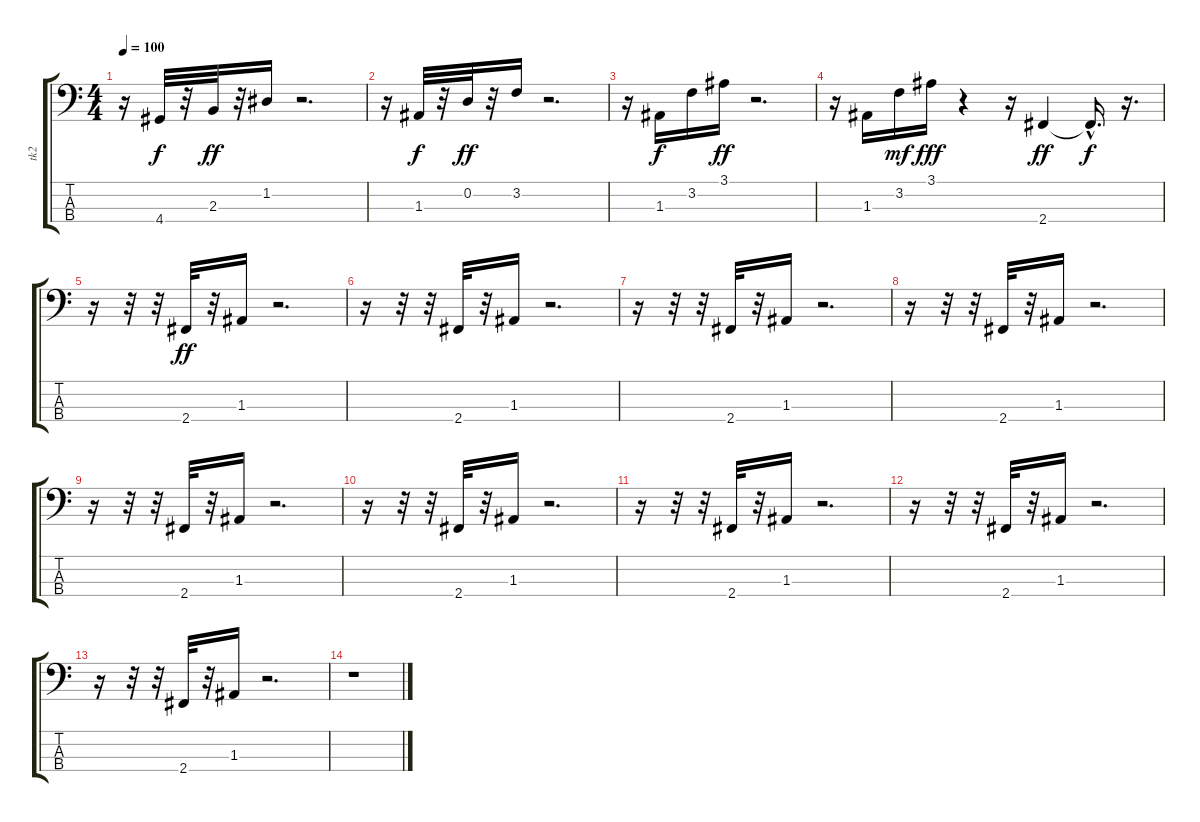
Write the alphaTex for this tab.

\track ("tk2" "tk2") {instrument electricbassfinger}
\staff {score tabs}
\tuning (G2 D2 A1 E1) {hide}
\ts (4 4)
\tempo 100
\clef f4
\ks c
r.16{dy ff} 4.4.32{dy f} r.32 2.3.32{dy ff} r.32 1.2.16 r.2{d} |
r.16 1.3.32{dy f} r.32 0.2.32{dy ff} r.32 3.2.16 r.2{d} |
r.16 1.3.16{dy f} 3.2.16 3.1.16{dy ff} r.2{d} |
r.16 1.3.16 3.2.16{dy mf} 3.1.16{dy fff} r.4 r.16 2.4.4{dy ff} 2.4{hac t}.16{d dy f} r.16{d} |
r.16 r.32 r.32 2.4.32{dy ff} r.32 1.3.16 r.2{d} |
r.16 r.32 r.32 2.4.32 r.32 1.3.16 r.2{d} |
r.16 r.32 r.32 2.4.32 r.32 1.3.16 r.2{d} |
r.16 r.32 r.32 2.4.32 r.32 1.3.16 r.2{d} |
r.16 r.32 r.32 2.4.32 r.32 1.3.16 r.2{d} |
r.16 r.32 r.32 2.4.32 r.32 1.3.16 r.2{d} |
r.16 r.32 r.32 2.4.32 r.32 1.3.16 r.2{d} |
r.16 r.32 r.32 2.4.32 r.32 1.3.16 r.2{d} |
r.16 r.32 r.32 2.4.32 r.32 1.3.16 r.2{d} |
r.1
